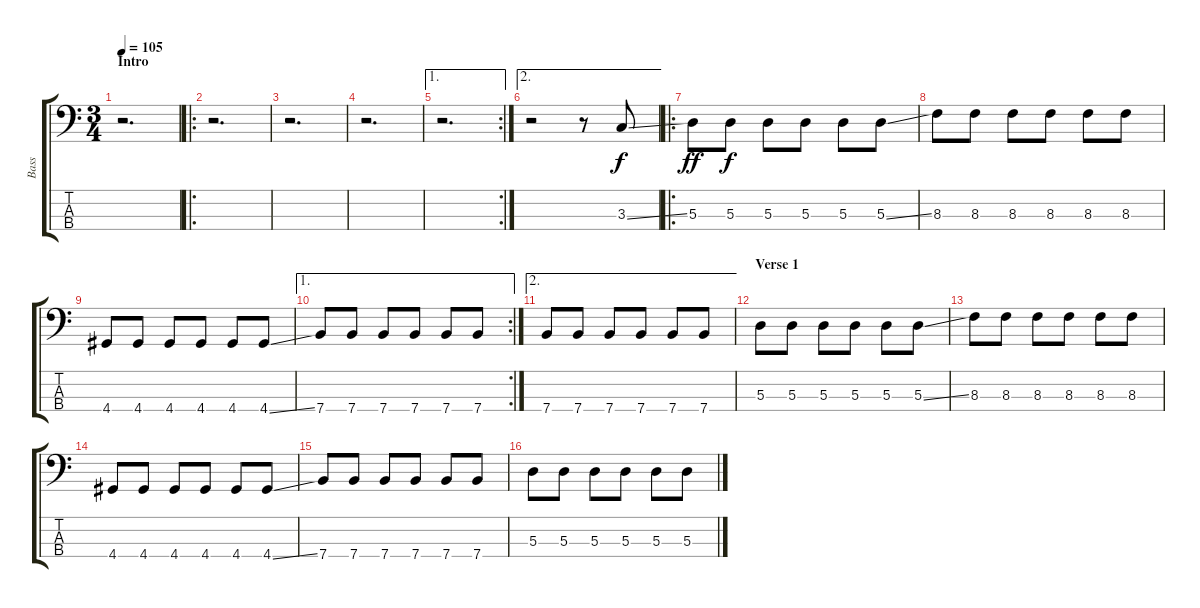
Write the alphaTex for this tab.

\track ("Bass" "Bass") {instrument electricbassfinger}
\staff {score tabs}
\tuning (G2 D2 A1 E1) {hide}
\ts (3 4)
\section ("" "Intro")
\tempo 105
\clef f4
\ks c
r.2{d dy f instrument electricbassfinger} |
\ro
r.2{d} |
r.2{d} |
r.2{d} |
\ae 1
\rc 2
r.2{d} |
\ae 2
r.2 r.8 3.3{ss}.8 |
\ro
\section ("" "")
5.3.8{dy ff} 5.3.8{dy f} 5.3.8 5.3.8 5.3.8 5.3{ss}.8 |
8.3.8 8.3.8 8.3.8 8.3.8 8.3.8 8.3.8 |
4.4.8 4.4.8 4.4.8 4.4.8 4.4.8 4.4{ss}.8 |
\ae 1
\rc 2
7.4.8 7.4.8 7.4.8 7.4.8 7.4.8 7.4.8 |
\ae 2
7.4.8 7.4.8 7.4.8 7.4.8 7.4.8 7.4.8 |
\section ("" "Verse 1")
5.3.8 5.3.8 5.3.8 5.3.8 5.3.8 5.3{ss}.8 |
8.3.8 8.3.8 8.3.8 8.3.8 8.3.8 8.3.8 |
4.4.8 4.4.8 4.4.8 4.4.8 4.4.8 4.4{ss}.8 |
7.4.8 7.4.8 7.4.8 7.4.8 7.4.8 7.4.8 |
5.3.8 5.3.8 5.3.8 5.3.8 5.3.8 5.3{ss}.8
